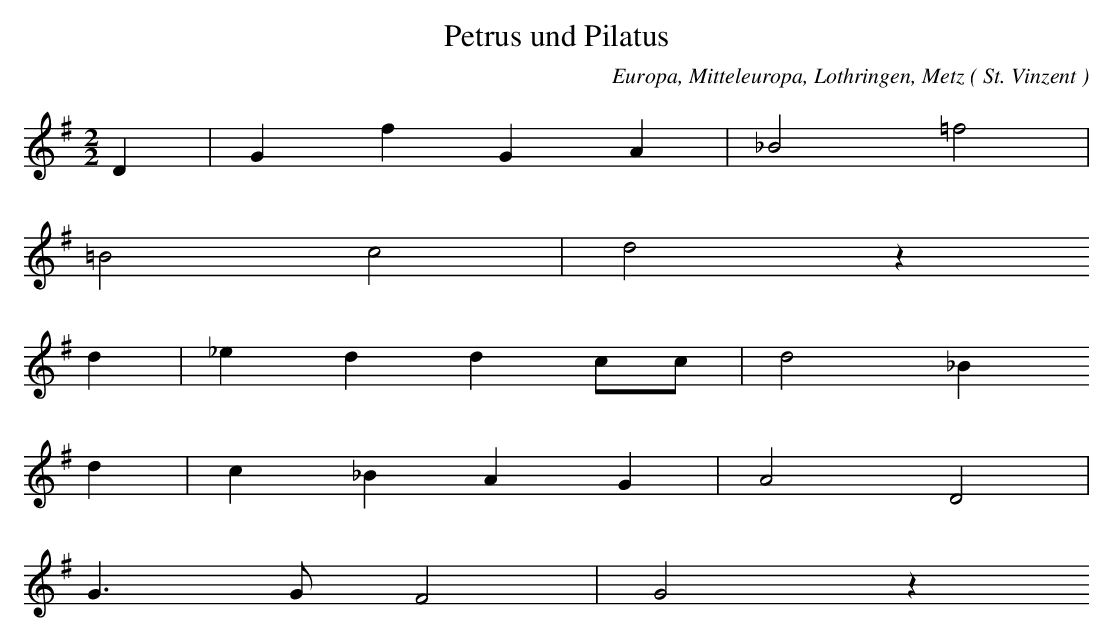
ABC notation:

X:1
T: Petrus und Pilatus
O: Europa, Mitteleuropa, Lothringen, Metz ( St. Vinzent )
M: 2/2
L: 1/8
K: G
D2 | G2f2G2A2 | _B4=f4 |
=B4c4 | d4z2
d2 | _e2d2d2cc | d4_B2
d2 | c2_B2A2G2 | A4D4 |
G3GF4 | G4z2
